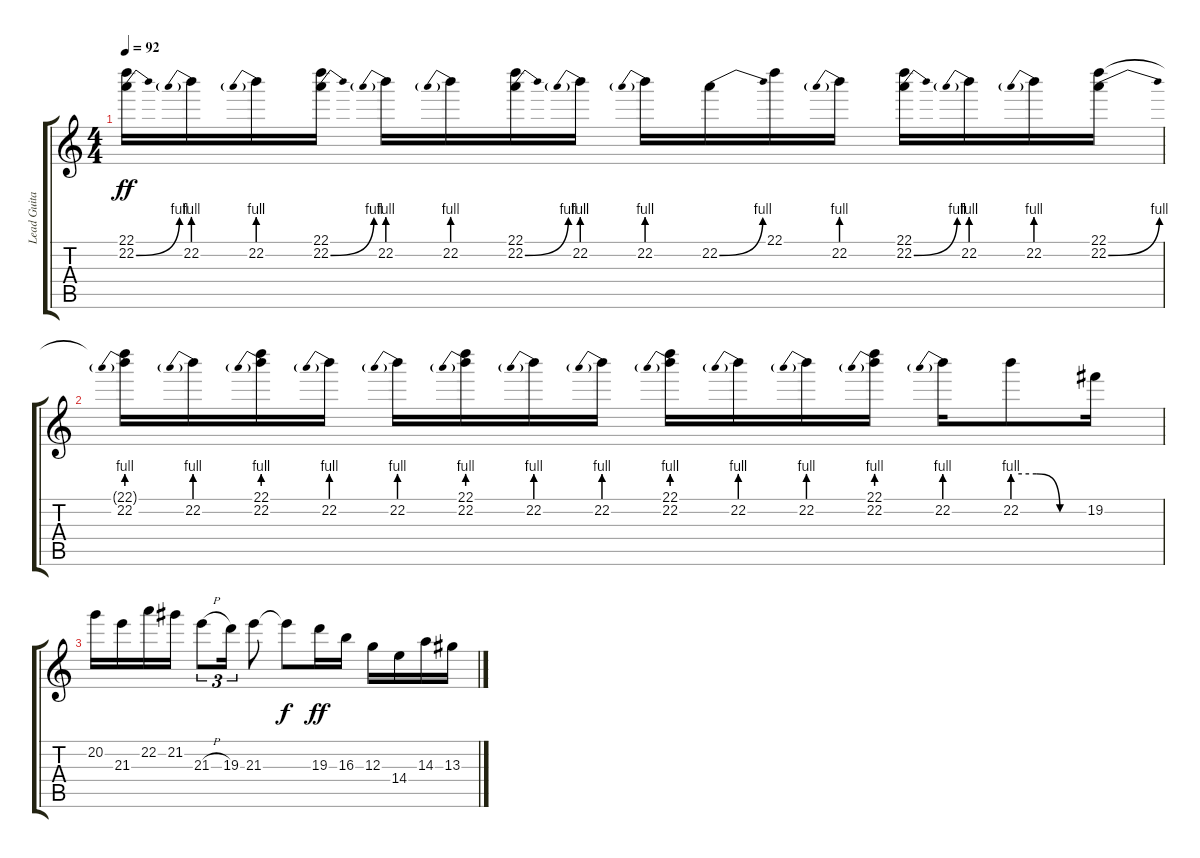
\track ("Lead Guitar" "Lead Guita") {instrument distortionguitar}
\staff {score tabs}
\tuning (E4 B3 G3 D3 A2 E2) {hide}
\ts (4 4)
\tempo 92
\clef g2
\ks c
(22.1 22.2{be (bend 0 0 60 4)}).16{dy ff volume 2} 22.2{be (prebend 0 4 60 4)}.16 22.2{be (prebend 0 4 60 4)}.16 (22.1 22.2{be (bend 0 0 60 4)}).16 22.2{be (prebend 0 4 60 4)}.16 22.2{be (prebend 0 4 60 4)}.16 (22.1 22.2{be (bend 0 0 60 4)}).16 22.2{be (prebend 0 4 60 4)}.16 22.2{be (prebend 0 4 60 4)}.16 22.2{be (bend 0 0 60 4)}.16 22.1.16 22.2{be (prebend 0 4 60 4)}.16 (22.1 22.2{be (bend 0 0 60 4)}).16 22.2{be (prebend 0 4 60 4)}.16 22.2{be (prebend 0 4 60 4)}.16 (22.1 22.2{be (bend 0 0 60 4)}).16 |
(22.1{t} 22.2{be (prebend 0 4 60 4)}).16 22.2{be (prebend 0 4 60 4)}.16 (22.1 22.2{be (prebend 0 4 60 4)}).16 22.2{be (prebend 0 4 60 4)}.16 22.2{be (prebend 0 4 60 4)}.16 (22.1 22.2{be (prebend 0 4 60 4)}).16 22.2{be (prebend 0 4 60 4)}.16 22.2{be (prebend 0 4 60 4)}.16 (22.1 22.2{be (prebend 0 4 60 4)}).16 22.2{be (prebend 0 4 60 4)}.16 22.2{be (prebend 0 4 60 4)}.16 (22.1 22.2{be (prebend 0 4 60 4)}).16 22.2{be (prebend 0 4 60 4)}.16 22.2{be (custom 0 4 20 4 40 0 60 0)}.8 19.2.16 |
20.2.16{volume 0} 21.3.16 22.2.16 21.2.16 21.3{h}.8{tu (3 2)} 19.3.16{tu (3 2)} 21.3.8 21.3{t}.8{dy f} 19.3.16{dy ff} 16.3.16 12.3.16 14.4.16 14.3.16 13.3.16
